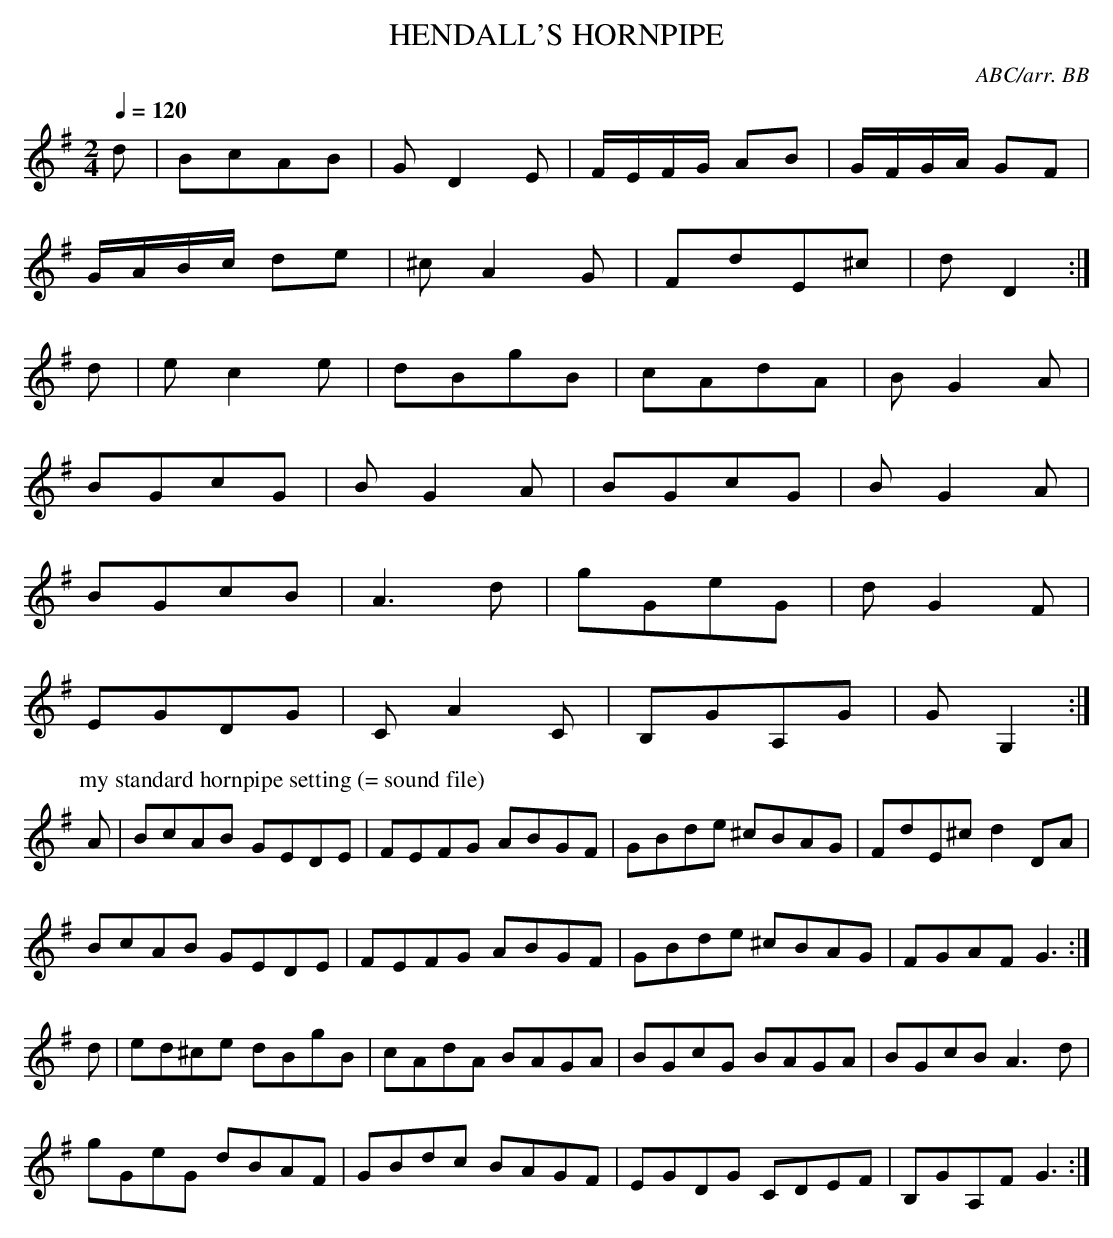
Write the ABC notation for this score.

X:1
T:HENDALL'S HORNPIPE
C:ABC/arr. BB
than Georg Frideric H\'e4ndel. Notes are per source but the
playback sounds weird, so I have taken the liberty of
arranging this as a standard 32-bar hornpipe.
M:2/4
L:1/8
Q:1/4=120
K:G
d|BcAB|GD2E|F/E/F/G/ AB|G/F/G/A/ GF|
G/A/B/c/ de|^cA2G|FdE^c|dD2 :|
d|ec2e|dBgB|cAdA|BG2A|
BGcG|BG2A|BGcG|BG2A|
BGcB|A3d|gGeG|dG2F|
EGDG|CA2C|B,GA,G|GG,2 :|
P: my standard hornpipe setting (= sound file)
K:G
A|BcAB GEDE|FEFG ABGF|GBde ^cBAG|FdE^c d2DA|
BcAB GEDE|FEFG ABGF|GBde ^cBAG|FGAF G3:|
d|ed^ce dBgB|cAdA BAGA|BGcG BAGA|BGcB A3d|
gGeG dBAF|GBdc BAGF|EGDG CDEF|B,GA,F G3:|
